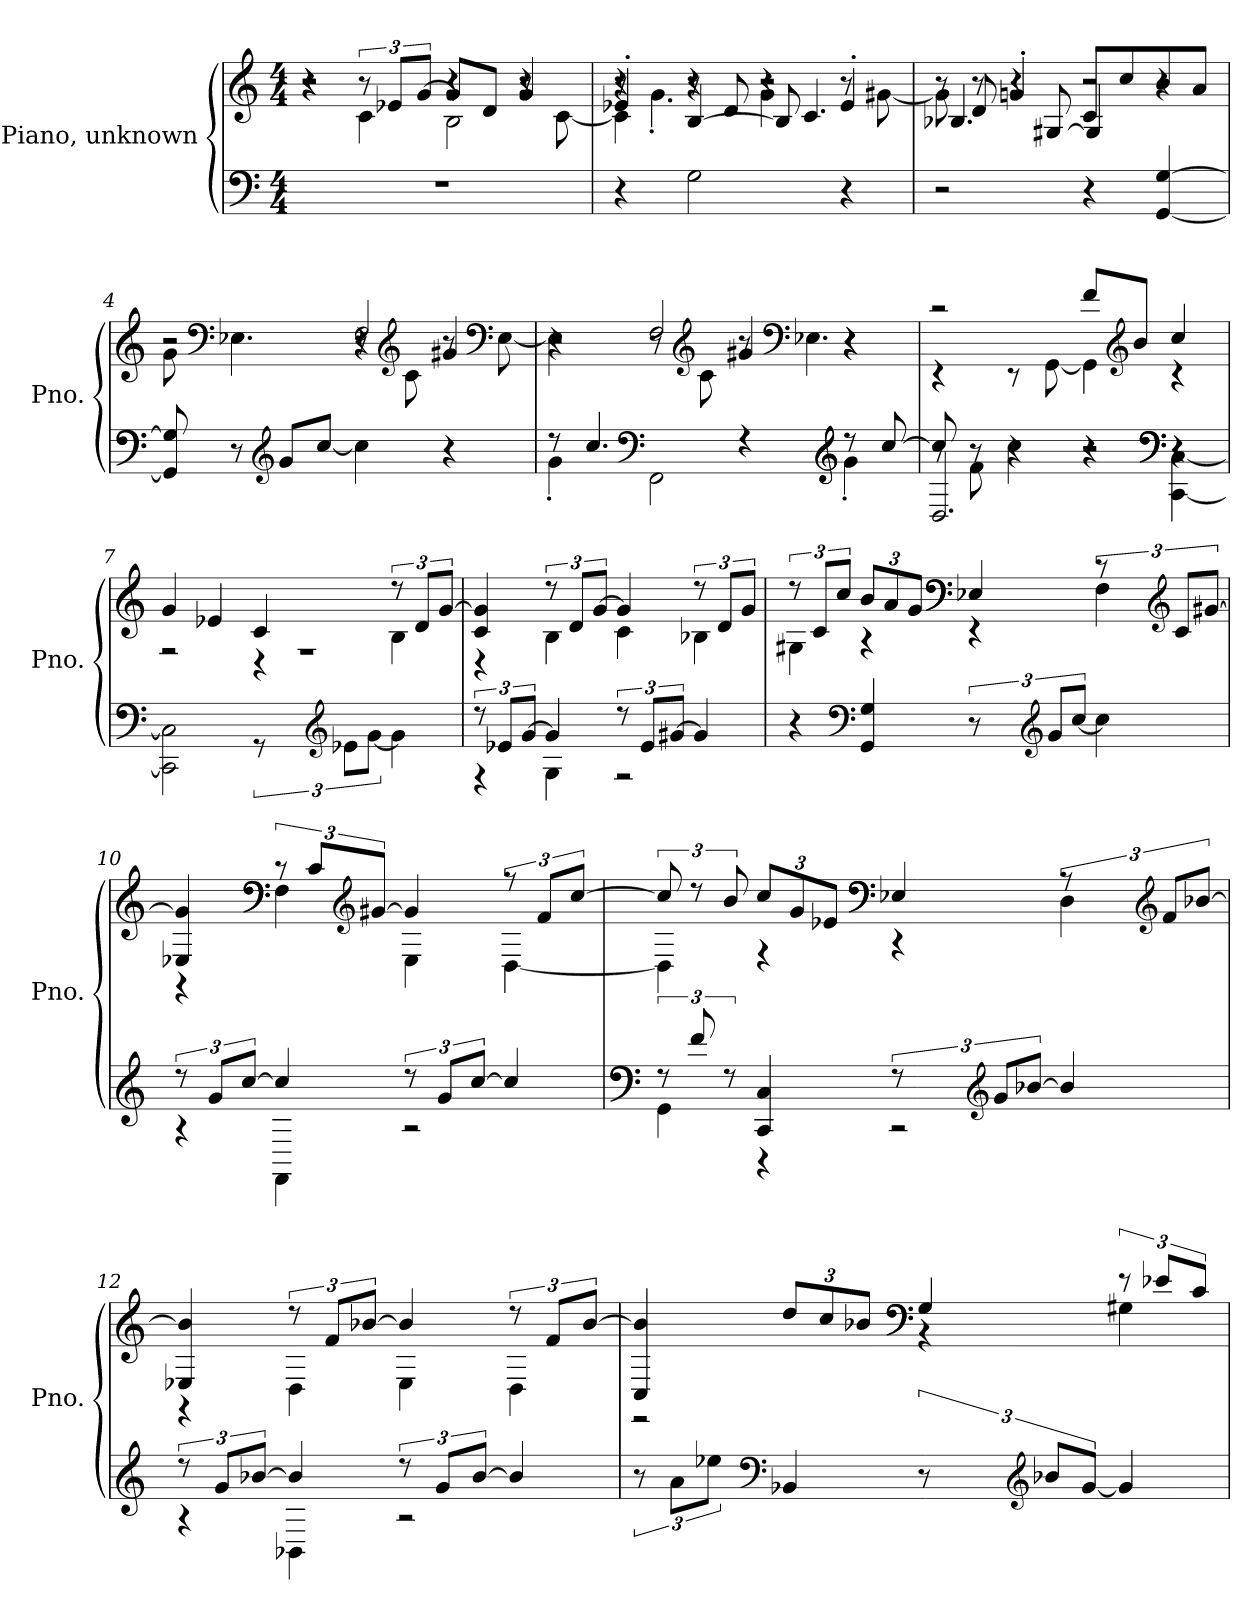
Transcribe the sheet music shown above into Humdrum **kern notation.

**kern	**kern
*part1	*part1
*staff2	*staff1
*I"Piano, unknown	*
*I'Pno.	*
*clefF4	*clefG2
*k[]	*k[]
*M4/4	*M4/4
*MM120	*MM120
=1	=1
*	*^
*	*	*^
*	*	*	*^
1r	4r	4r	2r	2r
.	12r	4c\	.	.
.	12e-X/L	.	.	.
.	[12g/J	.	.	.
.	8g/L]	2B\	4r	4r
.	8d/J	.	.	.
.	4r	.	4g/	8r
.	.	.	.	[8c\
=2	=2	=2	=2	=2
4r	4e-X'/	8r	4r	4c\]
.	.	4.g'\	.	.
2G\	8r	.	[4B/	4r
.	8d/	.	.	.
.	4r	4g\	8B/]	2r
.	.	.	4.c/	.
4r	4e-'/	8r	.	.
.	.	[8g#X\	.	.
*	*	*	*v	*v
=3	=3	=3	=3
2r	8r	8g#\]	4.B-X/
.	8d/	8r	.
.	4gn'/	4r	.
.	.	.	[8G#X/
4r	8c/L	2r	4G#/]
.	8cc/	.	.
[4GG/ [4G/	8b/	.	4r
.	8a/J	.	.
!!LO:LB:g=z	!!	!!
=4	=4	=4	=4
8GG/] 8G/]	2r	8g\	2r
*	*clefF4	*	*
8r	.	4.E-X\	.
*clefG2	*	*	*
8g/L	.	.	.
[8cc/J	.	.	.
4cc\]	4r	8r	2F/
*	*clefG2	*	*
.	.	8c\	.
4r	4g#X/	8r	.
*	*clefF4	*	*
.	.	[8E-\	.
=5	=5	=5	=5
*^	*	*	*
8r	4g'\	2r	4E-\]	4r
4.cc/	.	.	.	.
*clefF4	*	*	*	*
.	2FF\	.	8r	2F/
*	*	*clefG2	*	*
.	.	.	8c\	.
4r	.	4g#X/	8r	.
*	*	*clefF4	*	*
.	.	.	4.E-X\	.
*clefG2	*	*	*	*
8r	4g'\	4r	.	4r
[8cc/	.	.	.	.
*	*	*	*v	*v
=6	=6	=6	=6
*	*^	*	*
8cc/]	8r	2.D/	2r	4r
8r	8f\	.	.	.
4r	4cc\	.	.	8r
.	.	.	.	[8GG\
2r	4r	.	8f/L	4GG\]
*	*	*	*clefG2	*
.	.	.	8b/J	.
*clefF4	*	*	*	*
.	[4CC\ [4C\	4r	4cc/	4r
*	*v	*v	*	*
!!LO:LB:g=z	!!
=7	=7	=7	=7
1r	2CC\] 2C\]	4g/	2r
.	.	4e-X/	.
.	12r	4c/	4r
*clefG2	*	*	*
.	12e-X\L	.	.
.	[12g\J	.	.
.	4g\]	12r	4B\
.	.	12d/L	.
.	.	[12g/J	.
=8	=8	=8	=8
12r	4r	4c/ 4g/]	4r
12e-X/L	.	.	.
[12g/J	.	.	.
4g/]	4G\	12r	4B\
.	.	12d/L	.
.	.	[12g/J	.
12r	2r	4g/]	4c\
12e-/L	.	.	.
[12g#X/J	.	.	.
4g#/]	.	12r	4B-X\
.	.	12d/L	.
.	.	12g/J	.
*v	*v	*	*
!!LO:LB:g=z	!!
=9	=9	=9
4r	12r	4G#X\
.	12c/L	.
.	12cc/J	.
*clefF4	*	*
*	*Xbrackettup	*
4GG/ 4G/	12b/L	4r
.	12a/	.
.	12g/J	.
*	*clefF4	*
12r	4E-X/	4r
*clefG2	*	*
12g/L	.	.
[12cc/J	.	.
*	*brackettup	*
4cc\]	12r	4F\
*	*clefG2	*
.	12c/L	.
.	[12g#X/J	.
=10	=10	=10
*^	*	*
12r	4r	4E-X/ 4g#/]	4r
12g/L	.	.	.
[12cc/J	.	.	.
*	*	*clefF4	*
4cc/]	4FF\	12r	4F\
.	.	12c/L	.
*	*	*clefG2	*
.	.	[12g#X/J	.
12r	2r	4g#/]	4E-\
12g/L	.	.	.
[12cc/J	.	.	.
4cc/]	.	12r	[4D\
.	.	12f/L	.
.	.	[12cc/J	.
!!LO:LB:g=z	!!
=11	=11	=11	=11
*clefF4	*	*	*
12r	4GG\	12cc/]	4D\]
12f/	.	12r	.
12r	.	12b/	.
*	*	*Xbrackettup	*
4CC/ 4C/	4r	12cc/L	4r
.	.	12g/	.
.	.	12e-X/J	.
*	*	*clefF4	*
12r	2r	4E-X/	4r
*clefG2	*	*	*
12g/L	.	.	.
[12b-X/J	.	.	.
*	*	*brackettup	*
4b-/]	.	12r	4D\
*	*	*clefG2	*
.	.	12f/L	.
.	.	[12b-X/J	.
=12	=12	=12	=12
12r	4r	4E-X/ 4b-/]	4r
12g/L	.	.	.
[12b-X/J	.	.	.
4b-/]	4BB-X\	12r	4D\
.	.	12f/L	.
.	.	[12b-X/J	.
12r	2r	4b-/]	4E-\
12g/L	.	.	.
[12b-/J	.	.	.
4b-/]	.	12r	4D\
.	.	12f/L	.
.	.	[12b-/J	.
*v	*v	*	*
!!LO:LB:g=z	!!
=13	=13	=13
12r	4C/ 4b-/]	2r
12a\L	.	.
12ee-X\J	.	.
*clefF4	*	*
*	*Xbrackettup	*
4BB-X/	12dd/L	.
.	12cc/	.
.	12b-X/J	.
*	*clefF4	*
12r	4G/	4r
*clefG2	*	*
12b-X/L	.	.
[12g/J	.	.
*	*brackettup	*
4g/]	12r	4G#X\
.	12e-X/L	.
.	12c/J	.
*	*v	*v
=	=
*-	*-
